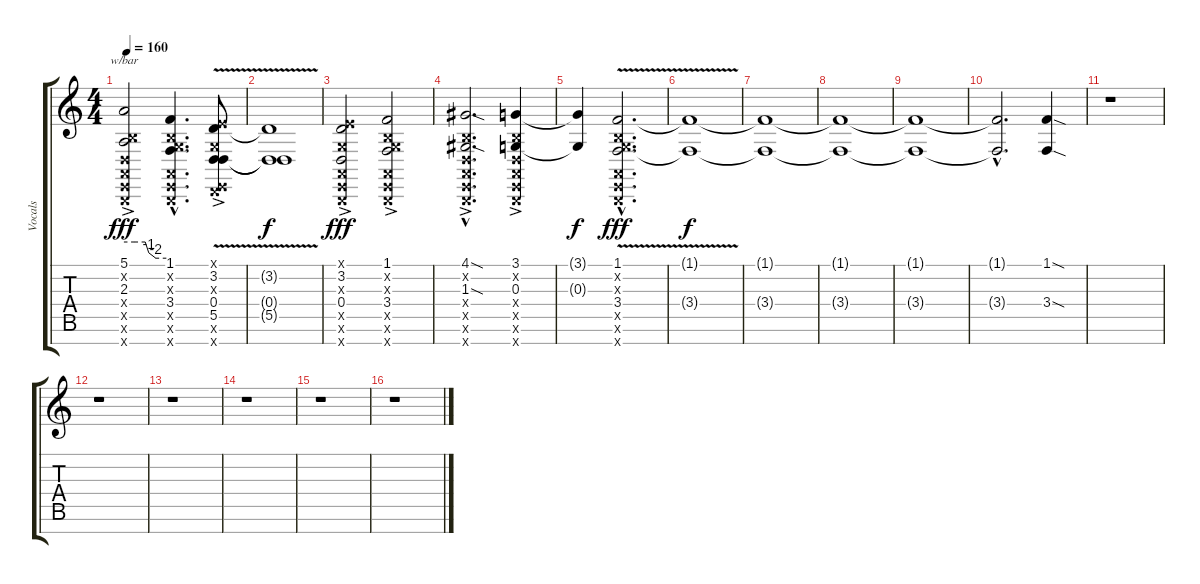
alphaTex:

\track ("Vocals" "Vocals") {instrument stringensemble1}
\staff {score tabs}
\tuning (E4 B3 G3 D3 A2 E2 B1) {hide}
\ts (4 4)
\tempo 160
\clef g2
\ks c
(5.1{ac} 0.2{x} 2.3{ac} 0.4{x} 0.5{x} 0.6{x} 0.7{x}).2{tbe (custom default 0 0 15 0 30 0 35 -4 45 -8 60 -8) dy fff} (1.1{hac} 0.2{hac x} 0.3{hac x} 3.4{hac} 0.5{hac x} 0.6{hac x} 0.7{hac x}).4{d} (0.1{x} 3.2{v ac} 0.3{x} 0.4{v ac} 5.5{v ac} 0.6{x} 3.7{x}).8 |
(3.2{t} 0.4{t} 5.5{t}).1{dy f} |
(0.1{x} 3.2{ac} 0.3{x} 0.4{ac} 0.5{x} 0.6{x} 0.7{x}).2{dy fff} (1.1{ac} 0.2{x} 0.3{x} 3.4{ac} 0.5{x} 0.6{x} 0.7{x}).2 |
(4.1{sod ac} 0.2{hac x} 1.3{sod hac} 0.4{hac x} 0.5{hac x} 0.6{hac x} 0.7{hac x}).2{d} (3.1{ac} 0.2{x} 0.3{ac} 0.4{x} 0.5{x} 0.6{x} 0.7{x}).4 |
(3.1{t} 0.3{t}).4{dy f} (1.1{v hac} 0.2{hac x} 0.3{hac x} 3.4{v hac} 0.5{hac x} 0.6{hac x} 0.7{hac x}).2{d dy fff} |
(1.1{t} 3.4{t}).1{dy f} |
(1.1{t} 3.4{t}).1 |
(1.1{t} 3.4{t}).1 |
(1.1{t} 3.4{t}).1 |
(1.1{hac t} 3.4{hac t}).2{d} (1.1{sod} 3.4{sod}).4 |
r.1 |
r.1 |
r.1 |
r.1 |
r.1 |
r.1
